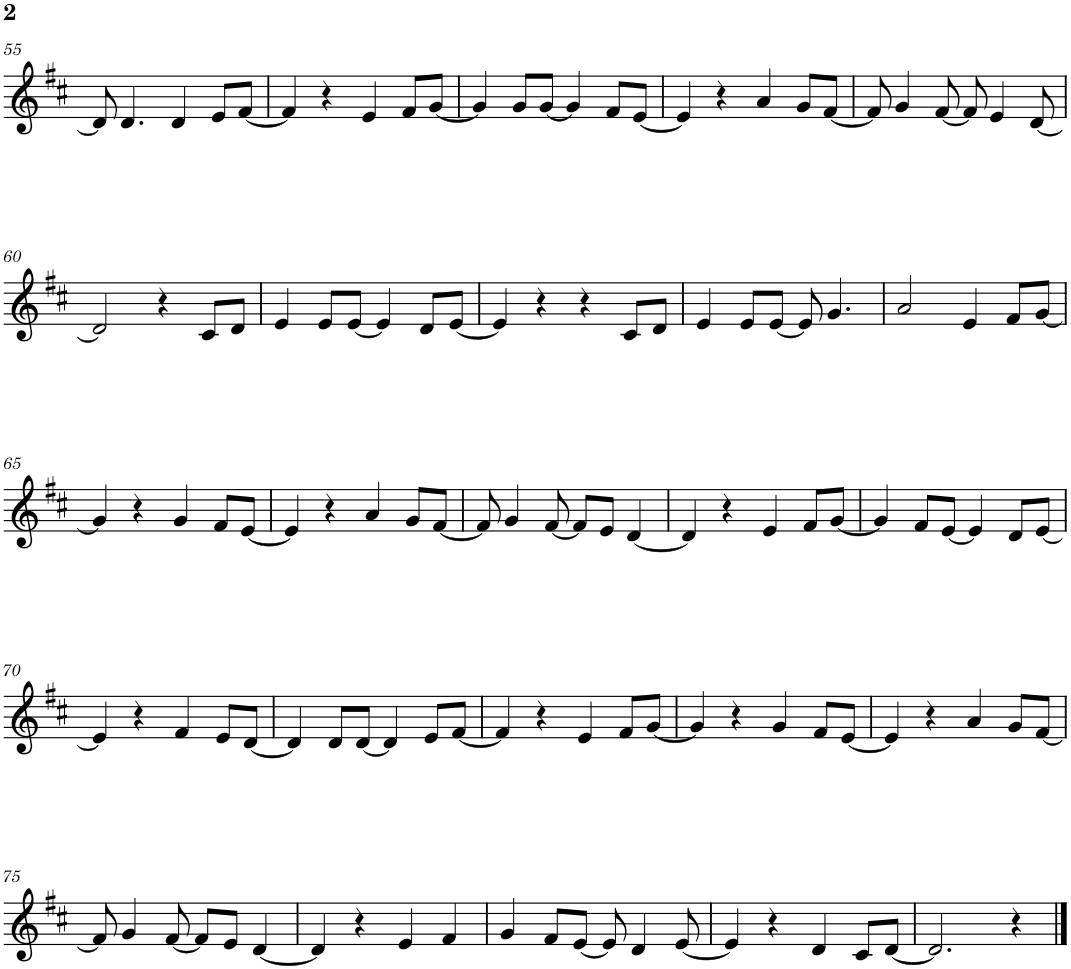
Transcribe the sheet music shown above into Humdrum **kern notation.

**kern
*part1
*staff1
*I"Trompete
*I'Trp.
!!LO:PB:g=z
*clefG2
*Trd1c2
*k[f#c#]
*M4/4
=55
8d/]
4.d/
4d/
8e/L
[8f#/J
=56
4f#/]
4r
4e/
8f#/L
[8g/J
=57
4g/]
8g/L
[8g/J
4g/]
8f#/L
[8e/J
=58
4e/]
4r
4a/
8g/L
[8f#/J
=59
8f#/]
4g/
[8f#/
8f#/]
4e/
[8d/
!!LO:LB:g=z
=60
2d/]
4r
8c#/L
8d/J
=61
4e/
8e/L
[8e/J
4e/]
8d/L
[8e/J
=62
4e/]
4r
4r
8c#/L
8d/J
=63
4e/
8e/L
[8e/J
8e/]
4.g/
=64
2a/
4e/
8f#/L
[8g/J
!!LO:LB:g=z
=65
4g/]
4r
4g/
8f#/L
[8e/J
=66
4e/]
4r
4a/
8g/L
[8f#/J
=67
8f#/]
4g/
[8f#/
8f#/L]
8e/J
[4d/
=68
4d/]
4r
4e/
8f#/L
[8g/J
=69
4g/]
8f#/L
[8e/J
4e/]
8d/L
[8e/J
!!LO:LB:g=z
=70
4e/]
4r
4f#/
8e/L
[8d/J
=71
4d/]
8d/L
[8d/J
4d/]
8e/L
[8f#/J
=72
4f#/]
4r
4e/
8f#/L
[8g/J
=73
4g/]
4r
4g/
8f#/L
[8e/J
=74
4e/]
4r
4a/
8g/L
[8f#/J
!!LO:LB:g=z
=75
8f#/]
4g/
[8f#/
8f#/L]
8e/J
[4d/
=76
4d/]
4r
4e/
4f#/
=77
4g/
8f#/L
[8e/J
8e/]
4d/
[8e/
=78
4e/]
4r
4d/
8c#/L
[8d/J
=79
2.d/]
4r
==
*-
